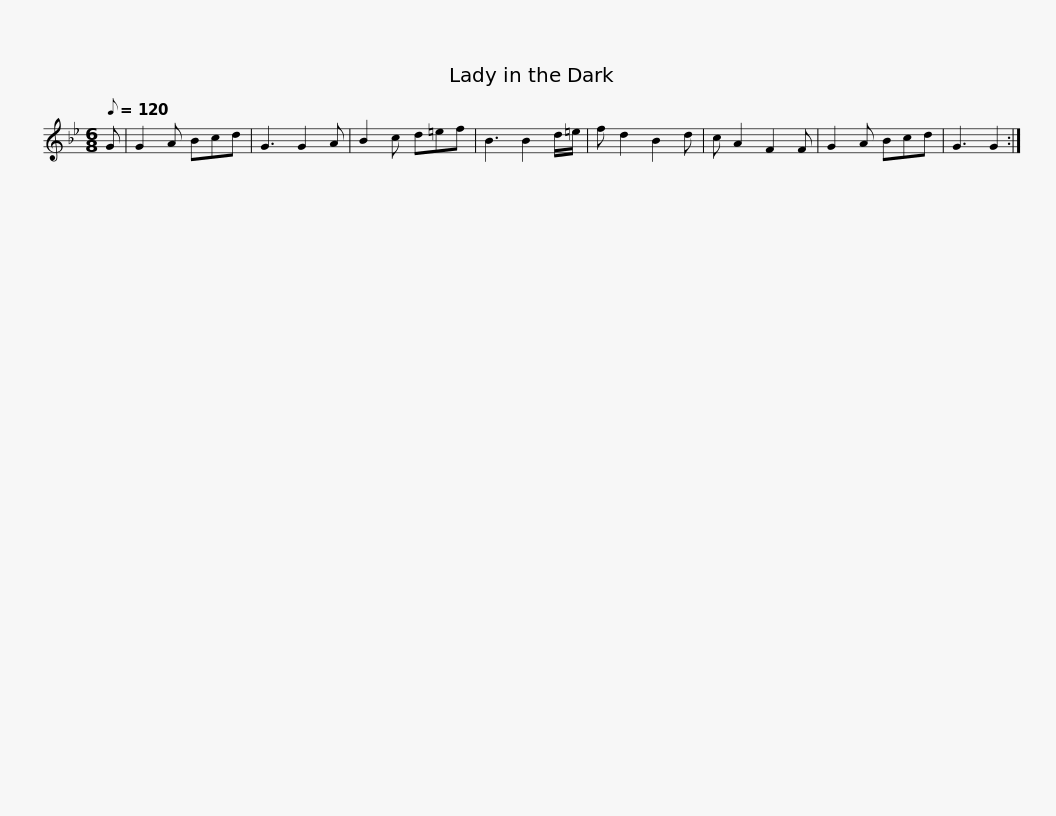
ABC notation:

X:1
L:1/8
Q:1/8=120
M:6/8
I:linebreak $
K:Gmin
V:1 treble
V:1
 G | G2 A Bcd | G3 G2 A | B2 c d=ef | B3 B2 d/=e/ | %5
 f d2 B2 d | c A2 F2 F | G2 A Bcd | G3 G2 :| %9
